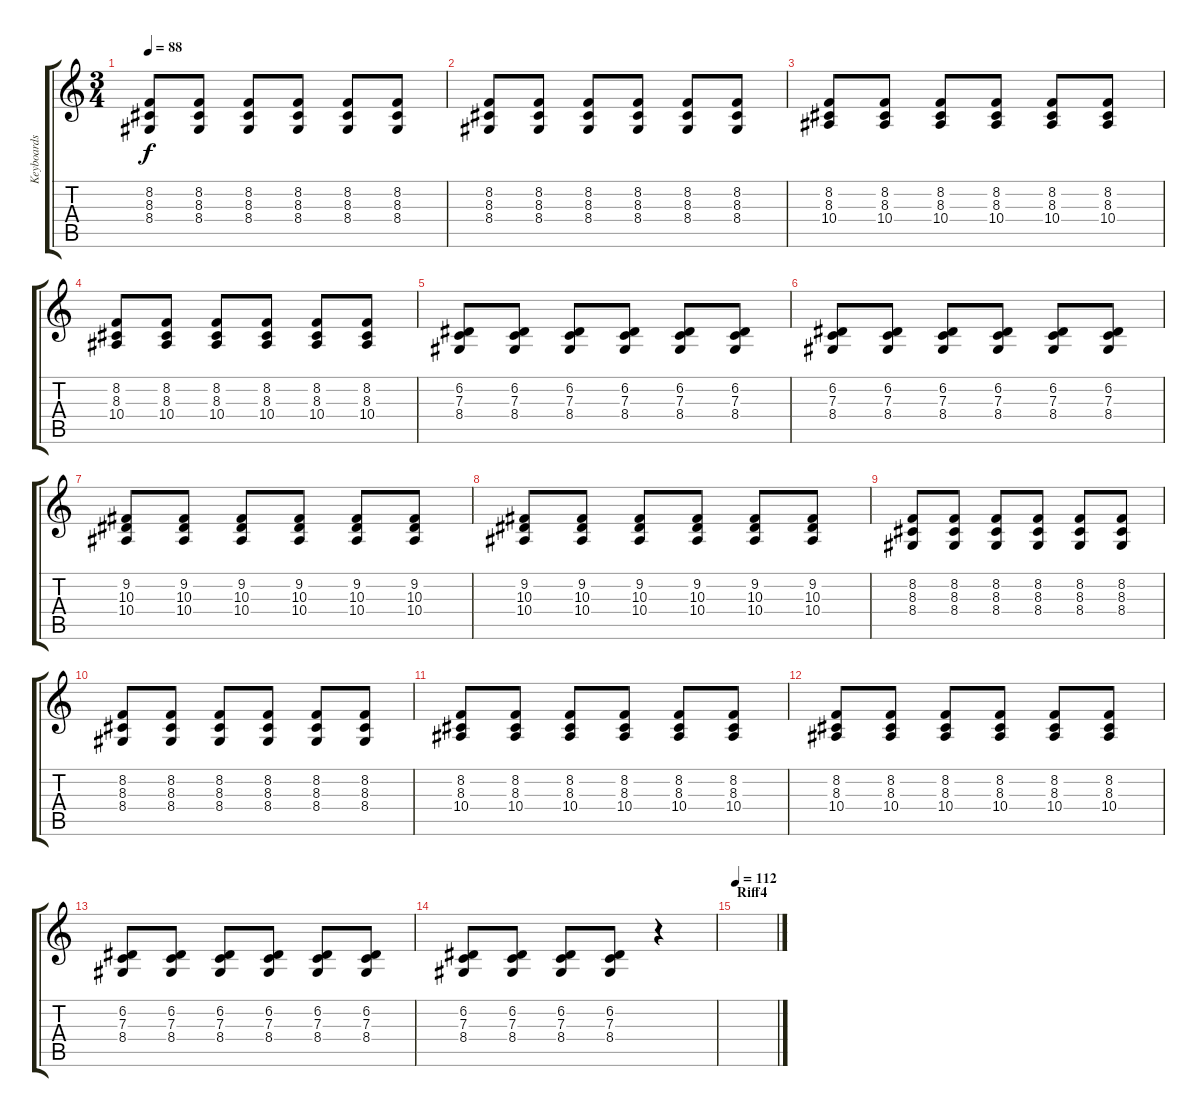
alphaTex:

\track ("Keyboards" "Keyboards") {instrument brightacousticpiano}
\staff {score tabs}
\tuning (D4 A3 F3 C3 G2 D2) {hide}
\ts (3 4)
\tempo 88
\clef g2
\ks c
(8.2 8.3 8.4).8{dy f} (8.2 8.3 8.4).8 (8.2 8.3 8.4).8 (8.2 8.3 8.4).8 (8.2 8.3 8.4).8 (8.2 8.3 8.4).8 |
(8.2 8.3 8.4).8 (8.2 8.3 8.4).8 (8.2 8.3 8.4).8 (8.2 8.3 8.4).8 (8.2 8.3 8.4).8 (8.2 8.3 8.4).8 |
(8.2 8.3 10.4).8 (8.2 8.3 10.4).8 (8.2 8.3 10.4).8 (8.2 8.3 10.4).8 (8.2 8.3 10.4).8 (8.2 8.3 10.4).8 |
(8.2 8.3 10.4).8 (8.2 8.3 10.4).8 (8.2 8.3 10.4).8 (8.2 8.3 10.4).8 (8.2 8.3 10.4).8 (8.2 8.3 10.4).8 |
(6.2 7.3 8.4).8 (6.2 7.3 8.4).8 (6.2 7.3 8.4).8 (6.2 7.3 8.4).8 (6.2 7.3 8.4).8 (6.2 7.3 8.4).8 |
(6.2 7.3 8.4).8 (6.2 7.3 8.4).8 (6.2 7.3 8.4).8 (6.2 7.3 8.4).8 (6.2 7.3 8.4).8 (6.2 7.3 8.4).8 |
(9.2 10.3 10.4).8 (9.2 10.3 10.4).8 (9.2 10.3 10.4).8 (9.2 10.3 10.4).8 (9.2 10.3 10.4).8 (9.2 10.3 10.4).8 |
(9.2 10.3 10.4).8 (9.2 10.3 10.4).8 (9.2 10.3 10.4).8 (9.2 10.3 10.4).8 (9.2 10.3 10.4).8 (9.2 10.3 10.4).8 |
(8.2 8.3 8.4).8 (8.2 8.3 8.4).8 (8.2 8.3 8.4).8 (8.2 8.3 8.4).8 (8.2 8.3 8.4).8 (8.2 8.3 8.4).8 |
(8.2 8.3 8.4).8 (8.2 8.3 8.4).8 (8.2 8.3 8.4).8 (8.2 8.3 8.4).8 (8.2 8.3 8.4).8 (8.2 8.3 8.4).8 |
(8.2 8.3 10.4).8 (8.2 8.3 10.4).8 (8.2 8.3 10.4).8 (8.2 8.3 10.4).8 (8.2 8.3 10.4).8 (8.2 8.3 10.4).8 |
(8.2 8.3 10.4).8 (8.2 8.3 10.4).8 (8.2 8.3 10.4).8 (8.2 8.3 10.4).8 (8.2 8.3 10.4).8 (8.2 8.3 10.4).8 |
(6.2 7.3 8.4).8 (6.2 7.3 8.4).8 (6.2 7.3 8.4).8 (6.2 7.3 8.4).8 (6.2 7.3 8.4).8 (6.2 7.3 8.4).8 |
(6.2 7.3 8.4).8 (6.2 7.3 8.4).8 (6.2 7.3 8.4).8 (6.2 7.3 8.4).8 r.4 |
\section ("" "Riff4")
\tempo 112
